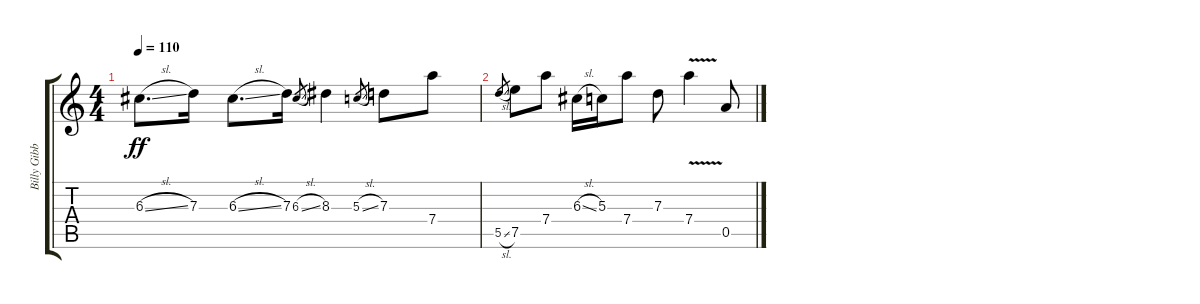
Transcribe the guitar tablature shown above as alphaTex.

\track ("Billy Gibbons-Overdriven Gtr." "Billy Gibb") {instrument overdrivenguitar}
\staff {score tabs}
\tuning (E4 B3 G3 D4 A3 E3) {hide}
\ts (4 4)
\tempo 110
\clef g2
\ks c
6.3{sl}.8{d dy ff} 7.3.16 6.3{sl}.8{d} 7.3.16 6.3{sl}.8{gr} 8.3.4 5.3{sl}.8{gr} 7.3.8 7.4.8 |
5.5{sl}.8{gr} 7.5.8 7.4.8 6.3{sl}.16 5.3.16 7.4.8 7.3.8 7.4{v}.4 0.5.8
